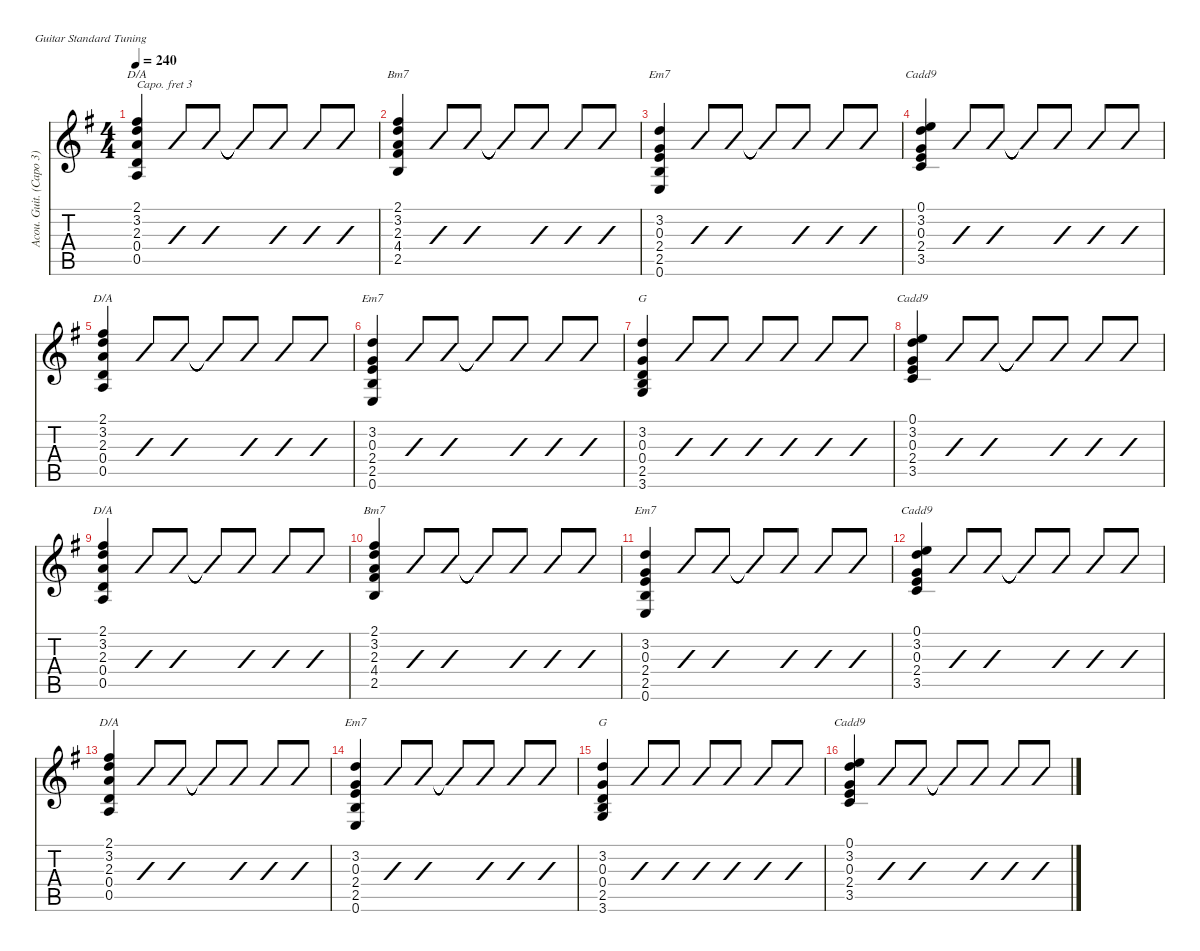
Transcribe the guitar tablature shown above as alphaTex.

\defaultSystemsLayout 4
\hideDynamics
\bracketExtendMode nobrackets
\otherSystemsTrackNameOrientation horizontal
\track ("Acou. Guit. (Capo 3)" "Acou. Guit. (Capo 3)") {defaultSystemsLayout 4 instrument acousticguitarsteel}
\staff {score tabs}
\capo 3
\tuning (E4 B3 G3 D3 A2 E2)
\displaytranspose 9
\chord ("Cadd9" 0 3 0 2 3 x) {showdiagram false showfingering false}
\chord ("D/A" 2 3 2 0 0 x) {showdiagram false showfingering false barre 2}
\chord ("Bm7" 2 3 2 4 2 x) {showdiagram false showfingering false barre (2 2)}
\chord ("Em7" x 3 0 2 2 0) {showdiagram false showfingering false}
\chord ("G" x 3 0 0 2 3) {showdiagram false showfingering false}
\ts (4 4)
\tempo 240
\clef g2
\ks g
(3.2{acc forcenatural} 2.1{acc #} 2.3{acc forcenatural} 0.4{acc forcenatural} 0.5{acc forcenatural}).4{ch "D/A" dy f beam Up} (3.2{acc forcenatural} 2.1{acc #} 2.3{acc forcenatural} 0.4{acc forcenatural} 0.5{acc forcenatural}).8{slashed beam Up} (3.2{acc forcenatural} 2.1{acc #} 2.3{acc forcenatural} 0.4{acc forcenatural} 0.5{acc forcenatural}).8{slashed beam Up} (3.2{t acc forcenatural} 2.1{t acc #} 2.3{t acc forcenatural} 0.4{t acc forcenatural} 0.5{t acc forcenatural}).8{slashed beam Up} (3.2{acc forcenatural} 2.1{acc #} 2.3{acc forcenatural} 0.4{acc forcenatural} 0.5{acc forcenatural}).8{slashed beam Up} (3.2{acc forcenatural} 2.1{acc #} 2.3{acc forcenatural} 0.4{acc forcenatural} 0.5{acc forcenatural}).8{slashed beam Up} (3.2{acc forcenatural} 2.1{acc #} 2.3{acc forcenatural} 0.4{acc forcenatural} 0.5{acc forcenatural}).8{slashed beam Up} |
(2.1{acc #} 3.2{acc forcenatural} 2.3{acc forcenatural} 4.4{acc #} 2.5{acc forcenatural}).4{ch "Bm7" beam Up} (2.1{acc #} 3.2{acc forcenatural} 2.3{acc forcenatural} 4.4{acc #} 2.5{acc forcenatural}).8{slashed beam Up} (2.1{acc #} 3.2{acc forcenatural} 2.3{acc forcenatural} 4.4{acc #} 2.5{acc forcenatural}).8{slashed beam Up} (2.1{t acc #} 3.2{t acc forcenatural} 2.3{t acc forcenatural} 4.4{t acc #} 2.5{t acc forcenatural}).8{slashed beam Up} (2.1{acc #} 3.2{acc forcenatural} 2.3{acc forcenatural} 4.4{acc #} 2.5{acc forcenatural}).8{slashed beam Up} (2.1{acc #} 3.2{acc forcenatural} 2.3{acc forcenatural} 4.4{acc #} 2.5{acc forcenatural}).8{slashed beam Up} (2.1{acc #} 3.2{acc forcenatural} 2.3{acc forcenatural} 4.4{acc #} 2.5{acc forcenatural}).8{slashed beam Up} |
(3.2{acc forcenatural} 2.4{acc forcenatural} 2.5{acc forcenatural} 0.6{acc forcenatural} 0.3{acc forcenatural}).4{ch "Em7" beam Up} (3.2{acc forcenatural} 15.6{acc forcenatural} 2.4{acc forcenatural} 2.5{acc forcenatural} 0.6{acc forcenatural}).8{slashed beam Up} (3.2{acc forcenatural} 15.6{acc forcenatural} 2.4{acc forcenatural} 2.5{acc forcenatural} 0.6{acc forcenatural}).8{slashed beam Up} (3.2{t acc forcenatural} 0.6{t acc forcenatural} 2.4{t acc forcenatural} 2.5{t acc forcenatural} 0.6{t acc forcenatural}).8{slashed beam Up} (3.2{acc forcenatural} 15.6{acc forcenatural} 2.4{acc forcenatural} 2.5{acc forcenatural} 0.6{acc forcenatural}).8{slashed beam Up} (3.2{acc forcenatural} 15.6{acc forcenatural} 2.4{acc forcenatural} 2.5{acc forcenatural} 0.6{acc forcenatural}).8{slashed beam Up} (3.2{acc forcenatural} 15.6{acc forcenatural} 2.4{acc forcenatural} 2.5{acc forcenatural} 0.6{acc forcenatural}).8{slashed beam Up} |
(3.2{acc forcenatural} 0.3{acc forcenatural} 2.4{acc forcenatural} 3.5{acc forcenatural} 0.1{acc forcenatural}).4{ch "Cadd9" beam Up} (3.2{acc forcenatural} 0.3{acc forcenatural} 2.4{acc forcenatural} 3.5{acc forcenatural} 0.1{acc forcenatural}).8{slashed beam Up} (3.2{acc forcenatural} 0.3{acc forcenatural} 2.4{acc forcenatural} 3.5{acc forcenatural} 0.1{acc forcenatural}).8{slashed beam Up} (3.2{t acc forcenatural} 0.3{t acc forcenatural} 2.4{t acc forcenatural} 3.5{t acc forcenatural} 0.1{t acc forcenatural}).8{slashed beam Up} (3.2{acc forcenatural} 0.3{acc forcenatural} 2.4{acc forcenatural} 3.5{acc forcenatural} 0.1{acc forcenatural}).8{slashed beam Up} (3.2{acc forcenatural} 0.3{acc forcenatural} 2.4{acc forcenatural} 3.5{acc forcenatural} 0.1{acc forcenatural}).8{slashed beam Up} (3.2{acc forcenatural} 0.3{acc forcenatural} 2.4{acc forcenatural} 3.5{acc forcenatural} 0.1{acc forcenatural}).8{slashed beam Up} |
(3.2{acc forcenatural} 2.1{acc #} 2.3{acc forcenatural} 0.4{acc forcenatural} 0.5{acc forcenatural}).4{ch "D/A" beam Up} (3.2{acc forcenatural} 2.1{acc #} 2.3{acc forcenatural} 0.4{acc forcenatural} 0.5{acc forcenatural}).8{slashed beam Up} (3.2{acc forcenatural} 2.1{acc #} 2.3{acc forcenatural} 0.4{acc forcenatural} 0.5{acc forcenatural}).8{slashed beam Up} (3.2{t acc forcenatural} 2.1{t acc #} 2.3{t acc forcenatural} 0.4{t acc forcenatural} 0.5{t acc forcenatural}).8{slashed beam Up} (3.2{acc forcenatural} 2.1{acc #} 2.3{acc forcenatural} 0.4{acc forcenatural} 0.5{acc forcenatural}).8{slashed beam Up} (3.2{acc forcenatural} 2.1{acc #} 2.3{acc forcenatural} 0.4{acc forcenatural} 0.5{acc forcenatural}).8{slashed beam Up} (3.2{acc forcenatural} 2.1{acc #} 2.3{acc forcenatural} 0.4{acc forcenatural} 0.5{acc forcenatural}).8{slashed beam Up} |
(3.2{acc forcenatural} 2.4{acc forcenatural} 2.5{acc forcenatural} 0.6{acc forcenatural} 0.3{acc forcenatural}).4{ch "Em7" beam Up} (3.2{acc forcenatural} 15.6{acc forcenatural} 2.4{acc forcenatural} 2.5{acc forcenatural} 0.6{acc forcenatural}).8{slashed beam Up} (3.2{acc forcenatural} 15.6{acc forcenatural} 2.4{acc forcenatural} 2.5{acc forcenatural} 0.6{acc forcenatural}).8{slashed beam Up} (3.2{t acc forcenatural} 0.6{t acc forcenatural} 2.4{t acc forcenatural} 2.5{t acc forcenatural} 0.6{t acc forcenatural}).8{slashed beam Up} (3.2{acc forcenatural} 15.6{acc forcenatural} 2.4{acc forcenatural} 2.5{acc forcenatural} 0.6{acc forcenatural}).8{slashed beam Up} (3.2{acc forcenatural} 15.6{acc forcenatural} 2.4{acc forcenatural} 2.5{acc forcenatural} 0.6{acc forcenatural}).8{slashed beam Up} (3.2{acc forcenatural} 15.6{acc forcenatural} 2.4{acc forcenatural} 2.5{acc forcenatural} 0.6{acc forcenatural}).8{slashed beam Up} |
(3.2{acc forcenatural} 0.3{acc forcenatural} 0.4{acc forcenatural} 2.5{acc forcenatural} 3.6{acc forcenatural}).4{ch "G" beam Up} (3.2{acc forcenatural} 0.3{acc forcenatural} 0.4{acc forcenatural} 2.5{acc forcenatural} 3.6{acc forcenatural}).8{slashed beam Up} (3.2{acc forcenatural} 0.3{acc forcenatural} 0.4{acc forcenatural} 2.5{acc forcenatural} 3.6{acc forcenatural}).8{slashed beam Up} (3.2{acc forcenatural} 0.3{acc forcenatural} 0.4{acc forcenatural} 2.5{acc forcenatural} 3.6{acc forcenatural}).8{slashed beam Up} (3.2{acc forcenatural} 0.3{acc forcenatural} 0.4{acc forcenatural} 2.5{acc forcenatural} 3.6{acc forcenatural}).8{slashed beam Up} (3.2{acc forcenatural} 0.3{acc forcenatural} 0.4{acc forcenatural} 2.5{acc forcenatural} 3.6{acc forcenatural}).8{slashed beam Up} (3.2{acc forcenatural} 0.3{acc forcenatural} 0.4{acc forcenatural} 2.5{acc forcenatural} 3.6{acc forcenatural}).8{slashed beam Up} |
(3.2{acc forcenatural} 0.3{acc forcenatural} 2.4{acc forcenatural} 3.5{acc forcenatural} 0.1{acc forcenatural}).4{ch "Cadd9" beam Up} (3.2{acc forcenatural} 0.3{acc forcenatural} 2.4{acc forcenatural} 3.5{acc forcenatural} 0.1{acc forcenatural}).8{slashed beam Up} (3.2{acc forcenatural} 0.3{acc forcenatural} 2.4{acc forcenatural} 3.5{acc forcenatural} 0.1{acc forcenatural}).8{slashed beam Up} (3.2{t acc forcenatural} 0.3{t acc forcenatural} 2.4{t acc forcenatural} 3.5{t acc forcenatural} 0.1{t acc forcenatural}).8{slashed beam Up} (3.2{acc forcenatural} 0.3{acc forcenatural} 2.4{acc forcenatural} 3.5{acc forcenatural} 0.1{acc forcenatural}).8{slashed beam Up} (3.2{acc forcenatural} 0.3{acc forcenatural} 2.4{acc forcenatural} 3.5{acc forcenatural} 0.1{acc forcenatural}).8{slashed beam Up} (3.2{acc forcenatural} 0.3{acc forcenatural} 2.4{acc forcenatural} 3.5{acc forcenatural} 0.1{acc forcenatural}).8{slashed beam Up} |
(3.2{acc forcenatural} 2.1{acc #} 2.3{acc forcenatural} 0.4{acc forcenatural} 0.5{acc forcenatural}).4{ch "D/A" beam Up} (3.2{acc forcenatural} 2.1{acc #} 2.3{acc forcenatural} 0.4{acc forcenatural} 0.5{acc forcenatural}).8{slashed beam Up} (3.2{acc forcenatural} 2.1{acc #} 2.3{acc forcenatural} 0.4{acc forcenatural} 0.5{acc forcenatural}).8{slashed beam Up} (3.2{t acc forcenatural} 2.1{t acc #} 2.3{t acc forcenatural} 0.4{t acc forcenatural} 0.5{t acc forcenatural}).8{slashed beam Up} (3.2{acc forcenatural} 2.1{acc #} 2.3{acc forcenatural} 0.4{acc forcenatural} 0.5{acc forcenatural}).8{slashed beam Up} (3.2{acc forcenatural} 2.1{acc #} 2.3{acc forcenatural} 0.4{acc forcenatural} 0.5{acc forcenatural}).8{slashed beam Up} (3.2{acc forcenatural} 2.1{acc #} 2.3{acc forcenatural} 0.4{acc forcenatural} 0.5{acc forcenatural}).8{slashed beam Up} |
(2.1{acc #} 3.2{acc forcenatural} 2.3{acc forcenatural} 4.4{acc #} 2.5{acc forcenatural}).4{ch "Bm7" beam Up} (2.1{acc #} 3.2{acc forcenatural} 2.3{acc forcenatural} 4.4{acc #} 2.5{acc forcenatural}).8{slashed beam Up} (2.1{acc #} 3.2{acc forcenatural} 2.3{acc forcenatural} 4.4{acc #} 2.5{acc forcenatural}).8{slashed beam Up} (2.1{t acc #} 3.2{t acc forcenatural} 2.3{t acc forcenatural} 4.4{t acc #} 2.5{t acc forcenatural}).8{slashed beam Up} (2.1{acc #} 3.2{acc forcenatural} 2.3{acc forcenatural} 4.4{acc #} 2.5{acc forcenatural}).8{slashed beam Up} (2.1{acc #} 3.2{acc forcenatural} 2.3{acc forcenatural} 4.4{acc #} 2.5{acc forcenatural}).8{slashed beam Up} (2.1{acc #} 3.2{acc forcenatural} 2.3{acc forcenatural} 4.4{acc #} 2.5{acc forcenatural}).8{slashed beam Up} |
(3.2{acc forcenatural} 2.4{acc forcenatural} 2.5{acc forcenatural} 0.6{acc forcenatural} 0.3{acc forcenatural}).4{ch "Em7" beam Up} (3.2{acc forcenatural} 15.6{acc forcenatural} 2.4{acc forcenatural} 2.5{acc forcenatural} 0.6{acc forcenatural}).8{slashed beam Up} (3.2{acc forcenatural} 15.6{acc forcenatural} 2.4{acc forcenatural} 2.5{acc forcenatural} 0.6{acc forcenatural}).8{slashed beam Up} (3.2{t acc forcenatural} 0.6{t acc forcenatural} 2.4{t acc forcenatural} 2.5{t acc forcenatural} 0.6{t acc forcenatural}).8{slashed beam Up} (3.2{acc forcenatural} 15.6{acc forcenatural} 2.4{acc forcenatural} 2.5{acc forcenatural} 0.6{acc forcenatural}).8{slashed beam Up} (3.2{acc forcenatural} 15.6{acc forcenatural} 2.4{acc forcenatural} 2.5{acc forcenatural} 0.6{acc forcenatural}).8{slashed beam Up} (3.2{acc forcenatural} 15.6{acc forcenatural} 2.4{acc forcenatural} 2.5{acc forcenatural} 0.6{acc forcenatural}).8{slashed beam Up} |
(3.2{acc forcenatural} 0.3{acc forcenatural} 2.4{acc forcenatural} 3.5{acc forcenatural} 0.1{acc forcenatural}).4{ch "Cadd9" beam Up} (3.2{acc forcenatural} 0.3{acc forcenatural} 2.4{acc forcenatural} 3.5{acc forcenatural} 0.1{acc forcenatural}).8{slashed beam Up} (3.2{acc forcenatural} 0.3{acc forcenatural} 2.4{acc forcenatural} 3.5{acc forcenatural} 0.1{acc forcenatural}).8{slashed beam Up} (3.2{t acc forcenatural} 0.3{t acc forcenatural} 2.4{t acc forcenatural} 3.5{t acc forcenatural} 0.1{t acc forcenatural}).8{slashed beam Up} (3.2{acc forcenatural} 0.3{acc forcenatural} 2.4{acc forcenatural} 3.5{acc forcenatural} 0.1{acc forcenatural}).8{slashed beam Up} (3.2{acc forcenatural} 0.3{acc forcenatural} 2.4{acc forcenatural} 3.5{acc forcenatural} 0.1{acc forcenatural}).8{slashed beam Up} (3.2{acc forcenatural} 0.3{acc forcenatural} 2.4{acc forcenatural} 3.5{acc forcenatural} 0.1{acc forcenatural}).8{slashed beam Up} |
(3.2{acc forcenatural} 2.1{acc #} 2.3{acc forcenatural} 0.4{acc forcenatural} 0.5{acc forcenatural}).4{ch "D/A" beam Up} (3.2{acc forcenatural} 2.1{acc #} 2.3{acc forcenatural} 0.4{acc forcenatural} 0.5{acc forcenatural}).8{slashed beam Up} (3.2{acc forcenatural} 2.1{acc #} 2.3{acc forcenatural} 0.4{acc forcenatural} 0.5{acc forcenatural}).8{slashed beam Up} (3.2{t acc forcenatural} 2.1{t acc #} 2.3{t acc forcenatural} 0.4{t acc forcenatural} 0.5{t acc forcenatural}).8{slashed beam Up} (3.2{acc forcenatural} 2.1{acc #} 2.3{acc forcenatural} 0.4{acc forcenatural} 0.5{acc forcenatural}).8{slashed beam Up} (3.2{acc forcenatural} 2.1{acc #} 2.3{acc forcenatural} 0.4{acc forcenatural} 0.5{acc forcenatural}).8{slashed beam Up} (3.2{acc forcenatural} 2.1{acc #} 2.3{acc forcenatural} 0.4{acc forcenatural} 0.5{acc forcenatural}).8{slashed beam Up} |
(3.2{acc forcenatural} 2.4{acc forcenatural} 2.5{acc forcenatural} 0.6{acc forcenatural} 0.3{acc forcenatural}).4{ch "Em7" beam Up} (3.2{acc forcenatural} 15.6{acc forcenatural} 2.4{acc forcenatural} 2.5{acc forcenatural} 0.6{acc forcenatural}).8{slashed beam Up} (3.2{acc forcenatural} 15.6{acc forcenatural} 2.4{acc forcenatural} 2.5{acc forcenatural} 0.6{acc forcenatural}).8{slashed beam Up} (3.2{t acc forcenatural} 0.6{t acc forcenatural} 2.4{t acc forcenatural} 2.5{t acc forcenatural} 0.6{t acc forcenatural}).8{slashed beam Up} (3.2{acc forcenatural} 15.6{acc forcenatural} 2.4{acc forcenatural} 2.5{acc forcenatural} 0.6{acc forcenatural}).8{slashed beam Up} (3.2{acc forcenatural} 15.6{acc forcenatural} 2.4{acc forcenatural} 2.5{acc forcenatural} 0.6{acc forcenatural}).8{slashed beam Up} (3.2{acc forcenatural} 15.6{acc forcenatural} 2.4{acc forcenatural} 2.5{acc forcenatural} 0.6{acc forcenatural}).8{slashed beam Up} |
(3.2{acc forcenatural} 0.3{acc forcenatural} 0.4{acc forcenatural} 2.5{acc forcenatural} 3.6{acc forcenatural}).4{ch "G" beam Up} (3.2{acc forcenatural} 0.3{acc forcenatural} 0.4{acc forcenatural} 2.5{acc forcenatural} 3.6{acc forcenatural}).8{slashed beam Up} (3.2{acc forcenatural} 0.3{acc forcenatural} 0.4{acc forcenatural} 2.5{acc forcenatural} 3.6{acc forcenatural}).8{slashed beam Up} (3.2{acc forcenatural} 0.3{acc forcenatural} 0.4{acc forcenatural} 2.5{acc forcenatural} 3.6{acc forcenatural}).8{slashed beam Up} (3.2{acc forcenatural} 0.3{acc forcenatural} 0.4{acc forcenatural} 2.5{acc forcenatural} 3.6{acc forcenatural}).8{slashed beam Up} (3.2{acc forcenatural} 0.3{acc forcenatural} 0.4{acc forcenatural} 2.5{acc forcenatural} 3.6{acc forcenatural}).8{slashed beam Up} (3.2{acc forcenatural} 0.3{acc forcenatural} 0.4{acc forcenatural} 2.5{acc forcenatural} 3.6{acc forcenatural}).8{slashed beam Up} |
(3.2{acc forcenatural} 0.3{acc forcenatural} 2.4{acc forcenatural} 3.5{acc forcenatural} 0.1{acc forcenatural}).4{ch "Cadd9" beam Up} (3.2{acc forcenatural} 0.3{acc forcenatural} 2.4{acc forcenatural} 3.5{acc forcenatural} 0.1{acc forcenatural}).8{slashed beam Up} (3.2{acc forcenatural} 0.3{acc forcenatural} 2.4{acc forcenatural} 3.5{acc forcenatural} 0.1{acc forcenatural}).8{slashed beam Up} (3.2{t acc forcenatural} 0.3{t acc forcenatural} 2.4{t acc forcenatural} 3.5{t acc forcenatural} 0.1{t acc forcenatural}).8{slashed beam Up} (3.2{acc forcenatural} 0.3{acc forcenatural} 2.4{acc forcenatural} 3.5{acc forcenatural} 0.1{acc forcenatural}).8{slashed beam Up} (3.2{acc forcenatural} 0.3{acc forcenatural} 2.4{acc forcenatural} 3.5{acc forcenatural} 0.1{acc forcenatural}).8{slashed beam Up} (3.2{acc forcenatural} 0.3{acc forcenatural} 2.4{acc forcenatural} 3.5{acc forcenatural} 0.1{acc forcenatural}).8{slashed beam Up}
